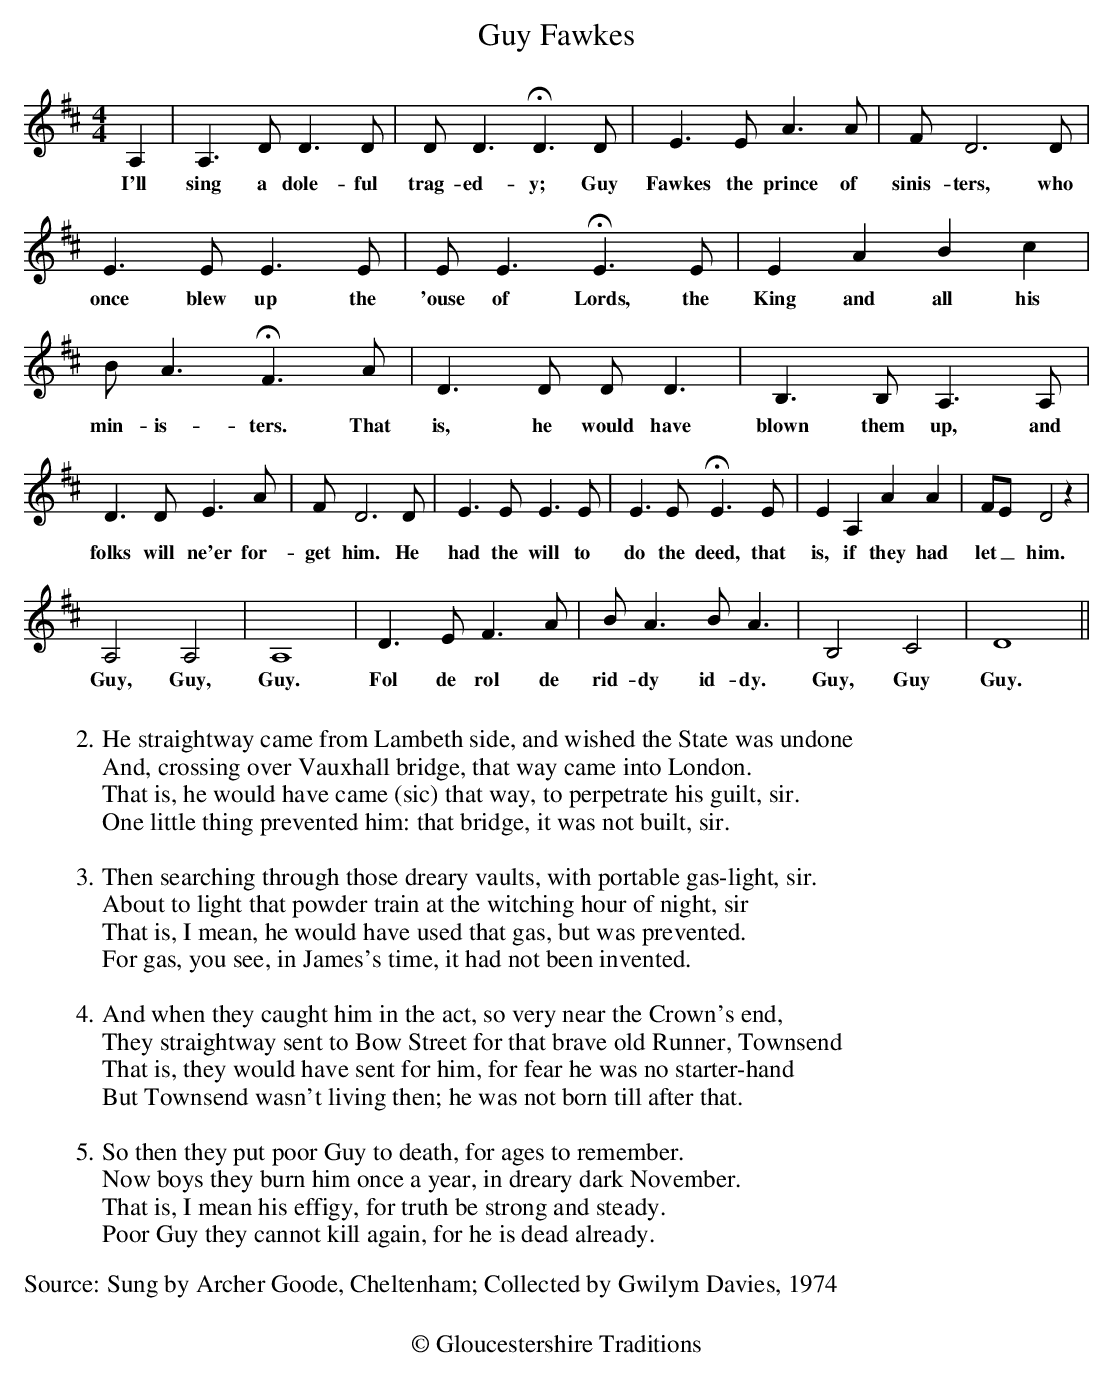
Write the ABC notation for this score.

X:1
T:Guy Fawkes
M:4/4
L:1/4
K:D
A,|A,>D D>D|D<D !fermata!D>D|E>E A>A|F/ D3 D/|
w:I'll sing a dole-ful trag-ed-y; Guy Fawkes the prince of sinis-ters, who
E>E E>E|E<E !fermata!E>E|EABc|B<A  !fermata!F>A|D>D D<D|B,>B, A,>A,|
w:once blew up the 'ouse of Lords, the King and all his min-is-ters. That is, he would have blown them up, and
D>D E>A|F/ D3 D/2 | E>E E>E|E>E !fermata!E>E|EA,A A|F/2E/2 D2 z |
w:folks will ne'er for-get him. He had the will to do the deed, that is, if they had let_him.
A,2A,2|A,4|D>EF>A|B<AB<A|B,2C2|D4||
w:Guy, Guy, Guy. Fol de rol de rid-dy id-dy. Guy, Guy Guy.
W:
W:2. He straightway came from Lambeth side, and wished the State was undone
W:And, crossing over Vauxhall bridge, that way came into London.
W:That is, he would have came (sic) that way, to perpetrate his guilt, sir.
W:One little thing prevented him: that bridge, it was not built, sir.
W:
W:3. Then searching through those dreary vaults, with portable gas-light, sir.
W:About to light that powder train at the witching hour of night, sir
W:That is, I mean, he would have used that gas, but was prevented.
W:For gas, you see, in James's time, it had not been invented.
W:
W:4. And when they caught him in the act, so very near the Crown's end,
W:They straightway sent to Bow Street for that brave old Runner, Townsend
W:That is, they would have sent for him, for fear he was no starter-hand
W:But Townsend wasn't living then; he was not born till after that.
W:
W:5. So then they put poor Guy to death, for ages to remember.
W:Now boys they burn him once a year, in dreary dark November.
W:That is, I mean his effigy, for truth be strong and steady.
W:Poor Guy they cannot kill again, for he is dead already.
W:
 %%text
